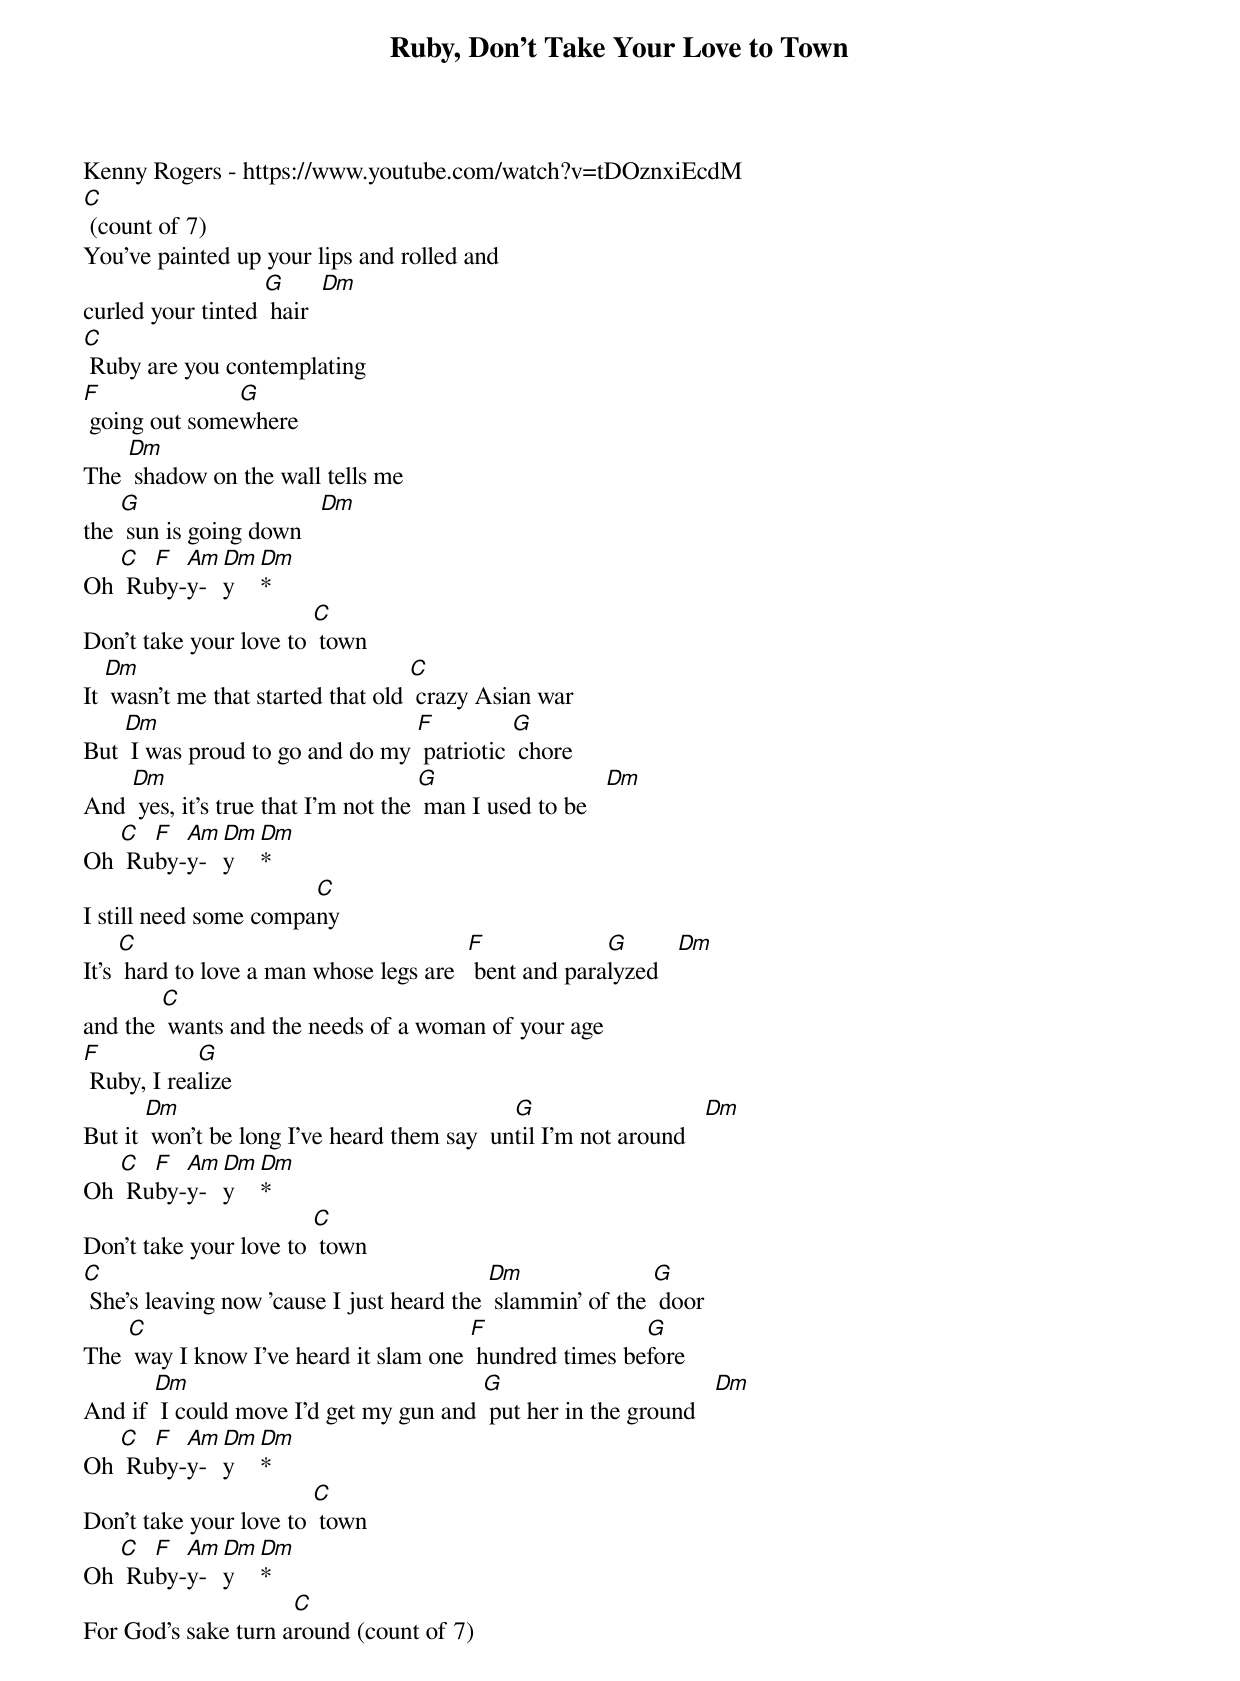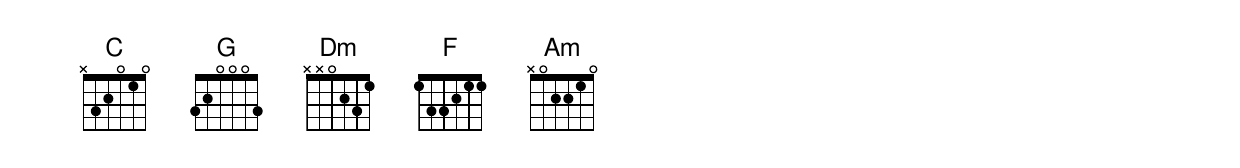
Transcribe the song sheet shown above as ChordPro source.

{t: Ruby, Don't Take Your Love to Town }
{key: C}
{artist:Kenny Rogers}
Kenny Rogers - https://www.youtube.com/watch?v=tDOznxiEcdM
{c: }
[C] (count of 7)
{c: }
You've painted up your lips and rolled and
curled your tinted [G] hair  [Dm]
[C] Ruby are you contemplating
[F] going out some[G]where
The [Dm] shadow on the wall tells me
the [G] sun is going down   [Dm]
Oh [C] Ru[F]by-[Am]y-[Dm]y [Dm]*
Don't take your love to [C] town
{c: }
It [Dm] wasn't me that started that old [C] crazy Asian war
But [Dm] I was proud to go and do my [F] patriotic [G] chore
And [Dm] yes, it's true that I'm not the [G] man I used to be   [Dm]
Oh [C] Ru[F]by-[Am]y-[Dm]y [Dm]*
I still need some compa[C]ny
{c: }
It's [C] hard to love a man whose legs are  [F] bent and para[G]lyzed   [Dm]
and the [C] wants and the needs of a woman of your age
[F] Ruby, I rea[G]lize
But it [Dm] won't be long I've heard them say  un[G]til I'm not around   [Dm]
Oh [C] Ru[F]by-[Am]y-[Dm]y [Dm]*
Don't take your love to [C] town
{c: }
[C] She's leaving now 'cause I just heard the [Dm] slammin' of the [G] door
The [C] way I know I've heard it slam one [F] hundred times be[G]fore
And if [Dm] I could move I'd get my gun and [G] put her in the ground   [Dm]
Oh [C] Ru[F]by-[Am]y-[Dm]y [Dm]*
Don't take your love to [C] town
Oh [C] Ru[F]by-[Am]y-[Dm]y [Dm]*
For God's sake turn a[C]round (count of 7)
